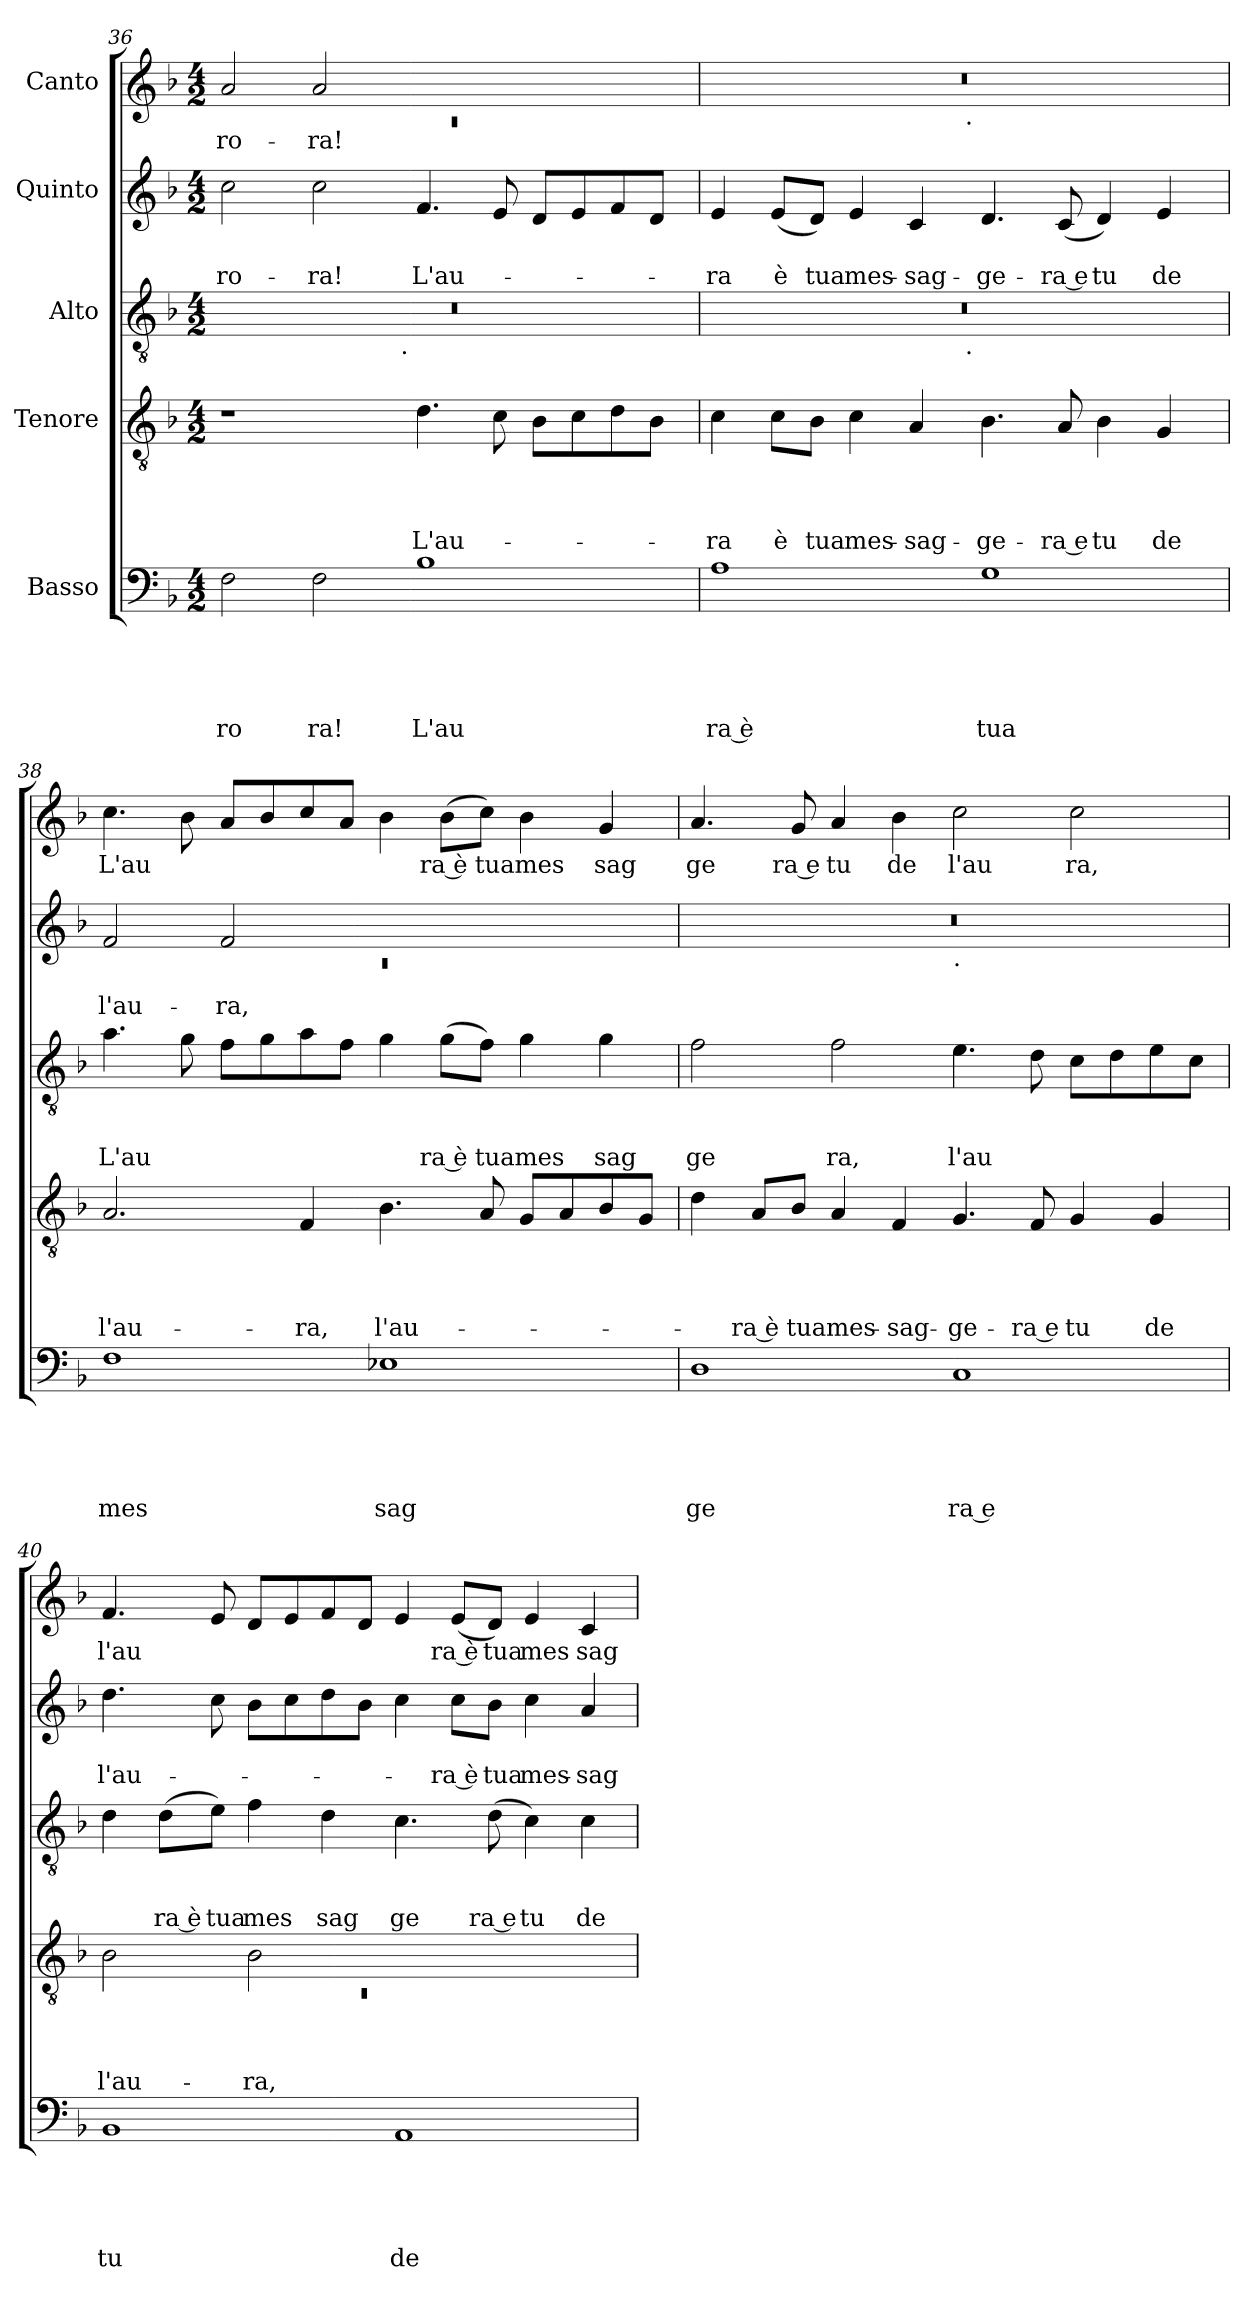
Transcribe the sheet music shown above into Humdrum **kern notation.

**kern	**text	**text	**text	**text	**text	**kern	**text	**text	**text	**text	**kern	**text	**text	**text	**kern	**text	**text	**kern	**text
*part5	*part5	*part5	*part5	*part5	*part5	*part4	*part4	*part4	*part4	*part4	*part3	*part3	*part3	*part3	*part2	*part2	*part2	*part1	*part1
*staff5	*staff5	*staff5	*staff5	*staff5	*staff5	*staff4	*staff4	*staff4	*staff4	*staff4	*staff3	*staff3	*staff3	*staff3	*staff2	*staff2	*staff2	*staff1	*staff1
*I"Basso	*	*	*	*	*	*I"Tenore	*	*	*	*	*I"Alto	*	*	*	*I"Quinto	*	*	*I"Canto	*
*clefF4	*	*	*	*	*	*clefGv2	*	*	*	*	*clefGv2	*	*	*	*clefG2	*	*	*clefG2	*
*k[b-]	*	*	*	*	*	*k[b-]	*	*	*	*	*k[b-]	*	*	*	*k[b-]	*	*	*k[b-]	*
*F:	*	*	*	*	*	*F:	*	*	*	*	*F:	*	*	*	*F:	*	*	*F:	*
*M4/2	*	*	*	*	*	*M4/2	*	*	*	*	*M4/2	*	*	*	*M4/2	*	*	*M4/2	*
=36	=36	=36	=36	=36	=36	=36	=36	=36	=36	=36	=36	=36	=36	=36	=36	=36	=36	=36	=36
*	*	*	*	*	*	*	*	*	*	*	*	*	*	*	*	*	*	*^	*
!	!	!	!	!	!LO:LY:b	!	!	!	!	!	!	!	!	!	!	!	!LO:LY:b	!	!LO:N:vis=1	!LO:LY:b
*	*	*	*	*	*	*	*	*	*	*	*^	*	*	*	*	*	*	*	*	*
2F\	.	.	.	.	ro	1r	.	.	.	.	0r	2ryy	.	.	.	2cc\	.	-ro-	2a/	0rc	-ro-
!	!	!	!	!	!LO:LY:b	!	!	!	!	!	!	!	!	!	!	!	!	!LO:LY:b	!	!	!LO:LY:b
2F\	.	.	.	.	ra!	.	.	.	.	.	.	4...ryy	.	.	.	2cc\	.	-ra!	2a/	.	-ra!
!	!	!	!	!	!	!	!	!	!	!	!	!LO:TX:b:t=.	!	!	!	!	!	!	!	!	!
.	.	.	.	.	.	.	.	.	.	.	.	1ryy	.	.	.	.	.	.	.	.	.
!	!	!	!	!	!LO:LY:b	!	!	!	!	!LO:LY:b	!	!	!	!	!	!	!	!LO:LY:b	!	!	!
1B-	.	.	.	.	L'au	4.d\	.	.	.	L'au-	.	.	.	.	.	4.f/	.	L'au-	1ryy	.	.
.	.	.	.	.	.	8c\	.	.	.	.	.	.	.	.	.	8e/	.	.	.	.	.
.	.	.	.	.	.	8B-\L	.	.	.	.	.	.	.	.	.	8d/L	.	.	.	.	.
.	.	.	.	.	.	8c\	.	.	.	.	.	.	.	.	.	8e/	.	.	.	.	.
.	.	.	.	.	.	8d\	.	.	.	.	.	.	.	.	.	8f/	.	.	.	.	.
.	.	.	.	.	.	8B-\J	.	.	.	.	.	.	.	.	.	8d/J	.	.	.	.	.
.	.	.	.	.	.	.	.	.	.	.	.	32ryy	.	.	.	.	.	.	.	.	.
=37	=37	=37	=37	=37	=37	=37	=37	=37	=37	=37	=37	=37	=37	=37	=37	=37	=37	=37	=37	=37	=37
!	!	!	!	!	!LO:LY:b:rj	!	!	!	!	!LO:LY:b	!	!	!	!	!	!	!	!LO:LY:b	!	!	!
1A	.	.	.	.	ra è	4c\	.	.	.	-ra	0r	2ryy	.	.	.	4e/	.	-ra	0r	2ryy	.
!	!	!	!	!	!	!	!	!	!	!LO:LY:b	!	!	!	!	!	!	!	!LO:LY:b	!	!	!
.	.	.	.	.	.	8c\L	.	.	.	è	.	.	.	.	.	(<8e/L	.	è	.	.	.
!	!	!	!	!	!	!	!	!	!	!LO:LY:b	!	!	!	!	!	!	!	!LO:LY:b	!	!	!
.	.	.	.	.	.	8B-\J	.	.	.	tua	.	.	.	.	.	8d/J)	.	tua	.	.	.
!	!	!	!	!	!	!	!	!	!	!LO:LY:b	!	!	!	!	!	!	!	!LO:LY:b	!	!	!
.	.	.	.	.	.	4c\	.	.	.	mes-	.	4...ryy	.	.	.	4e/	.	mes-	.	4...ryy	.
!	!	!	!	!	!	!	!	!	!	!LO:LY:b	!	!	!	!	!	!	!	!LO:LY:b	!	!	!
.	.	.	.	.	.	4A/	.	.	.	-sag-	.	.	.	.	.	4c/	.	-sag-	.	.	.
!	!	!	!	!	!	!	!	!	!	!	!	!	!	!	!	!	!	!	!	!LO:TX:b:t=.	!
!	!	!	!	!	!	!	!	!	!	!	!	!LO:TX:b:t=.	!	!	!	!	!	!	!	!	!
.	.	.	.	.	.	.	.	.	.	.	.	1ryy	.	.	.	.	.	.	.	1ryy	.
!	!	!	!	!	!LO:LY:b	!	!	!	!	!LO:LY:b	!	!	!	!	!	!	!	!LO:LY:b	!	!	!
1G	.	.	.	.	tua	4.B-\	.	.	.	-ge-	.	.	.	.	.	4.d/	.	-ge-	.	.	.
!	!	!	!	!	!	!	!	!	!	!LO:LY:b:rj	!	!	!	!	!	!	!	!LO:LY:b:rj	!	!	!
.	.	.	.	.	.	8A/	.	.	.	-ra e	.	.	.	.	.	(<8c/	.	-ra e	.	.	.
!	!	!	!	!	!	!	!	!	!	!LO:LY:b	!	!	!	!	!	!	!	!LO:LY:b	!	!	!
.	.	.	.	.	.	4B-\	.	.	.	tu	.	.	.	.	.	4d/)	.	tu	.	.	.
!	!	!	!	!	!	!	!	!	!	!LO:LY:b	!	!	!	!	!	!	!	!LO:LY:b	!	!	!
.	.	.	.	.	.	4G/	.	.	.	de	.	.	.	.	.	4e/	.	de	.	.	.
.	.	.	.	.	.	.	.	.	.	.	.	32ryy	.	.	.	.	.	.	.	32ryy	.
!!LO:LB:g=z
=38	=38	=38	=38	=38	=38	=38	=38	=38	=38	=38	=38	=38	=38	=38	=38	=38	=38	=38	=38	=38	=38
*	*	*	*	*	*	*	*	*	*	*	*	*	*	*	*	*^	*	*	*	*	*
!	!	!	!	!	!LO:LY:b	!	!	!	!	!LO:LY:b	!	!	!	!	!LO:LY:b	!	!LO:N:vis=1	!	!LO:LY:b	!	!	!LO:LY:b
*	*	*	*	*	*	*	*	*	*	*	*v	*v	*	*	*	*	*	*	*	*v	*v	*
1F	.	.	.	.	mes	2.A/	.	.	.	l'au-	4.a\	.	.	L'au	2f/	0rc	.	l'au-	4.cc\	L'au
.	.	.	.	.	.	.	.	.	.	.	8g\	.	.	.	.	.	.	.	8b-\	.
!	!	!	!	!	!	!	!	!	!	!	!	!	!	!	!	!	!	!LO:LY:b	!	!
.	.	.	.	.	.	.	.	.	.	.	8f\L	.	.	.	2f/	.	.	-ra,	8a/L	.
.	.	.	.	.	.	.	.	.	.	.	8g\	.	.	.	.	.	.	.	8b-/	.
!	!	!	!	!	!	!	!	!	!	!LO:LY:b	!	!	!	!	!	!	!	!	!	!
.	.	.	.	.	.	4F/	.	.	.	-ra,	8a\	.	.	.	.	.	.	.	8cc/	.
.	.	.	.	.	.	.	.	.	.	.	8f\J	.	.	.	.	.	.	.	8a/J	.
!	!	!	!	!	!LO:LY:b	!	!	!	!	!LO:LY:b	!	!	!	!	!	!	!	!	!	!
1E-X	.	.	.	.	sag	4.B-\	.	.	.	l'au-	4g\	.	.	.	1ryy	.	.	.	4b-\	.
!	!	!	!	!	!	!	!	!	!	!	!	!	!	!LO:LY:b:rj	!	!	!	!	!	!LO:LY:b:rj
.	.	.	.	.	.	.	.	.	.	.	(<8g\L	.	.	ra è	.	.	.	.	(<8b-\L	ra è
!	!	!	!	!	!	!	!	!	!	!	!	!	!	!LO:LY:b	!	!	!	!	!	!LO:LY:b
.	.	.	.	.	.	8A/	.	.	.	.	8f\J)	.	.	tua	.	.	.	.	8cc\J)	tua
!	!	!	!	!	!	!	!	!	!	!	!	!	!	!LO:LY:b	!	!	!	!	!	!LO:LY:b
.	.	.	.	.	.	8G/L	.	.	.	.	4g\	.	.	mes	.	.	.	.	4b-\	mes
.	.	.	.	.	.	8A/	.	.	.	.	.	.	.	.	.	.	.	.	.	.
!	!	!	!	!	!	!	!	!	!	!	!	!	!	!LO:LY:b	!	!	!	!	!	!LO:LY:b
.	.	.	.	.	.	8B-/	.	.	.	.	4g\	.	.	sag	.	.	.	.	4g/	sag
.	.	.	.	.	.	8G/J	.	.	.	.	.	.	.	.	.	.	.	.	.	.
=39	=39	=39	=39	=39	=39	=39	=39	=39	=39	=39	=39	=39	=39	=39	=39	=39	=39	=39	=39	=39
!	!	!	!	!	!LO:LY:b	!	!	!	!	!	!	!	!	!LO:LY:b	!	!	!	!	!	!LO:LY:b
1D	.	.	.	.	ge	4d\	.	.	.	.	2f\	.	.	ge	0r	1ryy	.	.	4.a/	ge
!	!	!	!	!	!	!	!	!	!	!LO:LY:b:rj	!	!	!	!	!	!	!	!	!	!
.	.	.	.	.	.	8A/L	.	.	.	-ra è	.	.	.	.	.	.	.	.	.	.
!	!	!	!	!	!	!	!	!	!	!LO:LY:b	!	!	!	!	!	!	!	!	!	!LO:LY:b:rj
.	.	.	.	.	.	8B-/J	.	.	.	tua	.	.	.	.	.	.	.	.	8g/	ra e
!	!	!	!	!	!	!	!	!	!	!LO:LY:b	!	!	!	!LO:LY:b	!	!	!	!	!	!LO:LY:b
.	.	.	.	.	.	4A/	.	.	.	mes-	2f\	.	.	ra,	.	.	.	.	4a/	tu
!	!	!	!	!	!	!	!	!	!	!LO:LY:b	!	!	!	!	!	!	!	!	!	!LO:LY:b
.	.	.	.	.	.	4F/	.	.	.	-sag-	.	.	.	.	.	.	.	.	4b-\	de
!	!	!	!	!	!	!	!	!	!	!	!	!	!	!	!	!LO:TX:b:t=.	!	!	!	!
!	!	!	!	!	!LO:LY:b:rj	!	!	!	!	!LO:LY:b	!	!	!	!LO:LY:b	!	!	!	!	!	!LO:LY:b
1C	.	.	.	.	ra e	4.G/	.	.	.	-ge-	4.e\	.	.	l'au	.	1ryy	.	.	2cc\	l'au
!	!	!	!	!	!	!	!	!	!	!LO:LY:b:rj	!	!	!	!	!	!	!	!	!	!
.	.	.	.	.	.	8F/	.	.	.	-ra e	8d\	.	.	.	.	.	.	.	.	.
!	!	!	!	!	!	!	!	!	!	!LO:LY:b	!	!	!	!	!	!	!	!	!	!LO:LY:b
.	.	.	.	.	.	4G/	.	.	.	tu	8c\L	.	.	.	.	.	.	.	2cc\	ra,
.	.	.	.	.	.	.	.	.	.	.	8d\	.	.	.	.	.	.	.	.	.
!	!	!	!	!	!	!	!	!	!	!LO:LY:b	!	!	!	!	!	!	!	!	!	!
.	.	.	.	.	.	4G/	.	.	.	de	8e\	.	.	.	.	.	.	.	.	.
.	.	.	.	.	.	.	.	.	.	.	8c\J	.	.	.	.	.	.	.	.	.
=40	=40	=40	=40	=40	=40	=40	=40	=40	=40	=40	=40	=40	=40	=40	=40	=40	=40	=40	=40	=40
*	*	*	*	*	*	*^	*	*	*	*	*	*	*	*	*	*	*	*	*	*
!	!	!	!	!	!LO:LY:b	!	!LO:N:vis=1	!	!	!	!LO:LY:b	!	!	!	!	!	!	!	!LO:LY:b	!	!LO:LY:b
*	*	*	*	*	*	*	*	*	*	*	*	*	*	*	*	*v	*v	*	*	*	*
1BB-	.	.	.	.	tu	2B-\	0rC	.	.	.	l'au-	4d\	.	.	.	4.dd\	.	l'au-	4.f/	l'au
!	!	!	!	!	!	!	!	!	!	!	!	!	!	!	!LO:LY:b:rj	!	!	!	!	!
.	.	.	.	.	.	.	.	.	.	.	.	(<8d\L	.	.	ra è	.	.	.	.	.
!	!	!	!	!	!	!	!	!	!	!	!	!	!	!	!LO:LY:b	!	!	!	!	!
.	.	.	.	.	.	.	.	.	.	.	.	8e\J)	.	.	tua	8cc\	.	.	8e/	.
!	!	!	!	!	!	!	!	!	!	!	!LO:LY:b	!	!	!	!LO:LY:b	!	!	!	!	!
.	.	.	.	.	.	2B-\	.	.	.	.	-ra,	4f\	.	.	mes	8b-\L	.	.	8d/L	.
.	.	.	.	.	.	.	.	.	.	.	.	.	.	.	.	8cc\	.	.	8e/	.
!	!	!	!	!	!	!	!	!	!	!	!	!	!	!	!LO:LY:b	!	!	!	!	!
.	.	.	.	.	.	.	.	.	.	.	.	4d\	.	.	sag	8dd\	.	.	8f/	.
.	.	.	.	.	.	.	.	.	.	.	.	.	.	.	.	8b-\J	.	.	8d/J	.
!	!	!	!	!	!LO:LY:b	!	!	!	!	!	!	!	!	!	!LO:LY:b	!	!	!	!	!
1AA	.	.	.	.	de	1ryy	.	.	.	.	.	4.c\	.	.	ge	4cc\	.	.	4e/	.
!	!	!	!	!	!	!	!	!	!	!	!	!	!	!	!	!	!	!LO:LY:b:rj	!	!LO:LY:b:rj
.	.	.	.	.	.	.	.	.	.	.	.	.	.	.	.	8cc\L	.	-ra è	(<8e/L	ra è
!	!	!	!	!	!	!	!	!	!	!	!	!	!	!	!LO:LY:b:rj	!	!	!LO:LY:b	!	!LO:LY:b
.	.	.	.	.	.	.	.	.	.	.	.	(<8d\	.	.	ra e	8b-\J	.	tua	8d/J)	tua
!	!	!	!	!	!	!	!	!	!	!	!	!	!	!	!LO:LY:b	!	!	!LO:LY:b	!	!LO:LY:b
.	.	.	.	.	.	.	.	.	.	.	.	4c\)	.	.	tu	4cc\	.	mes-	4e/	mes
!	!	!	!	!	!	!	!	!	!	!	!	!	!	!	!LO:LY:b	!	!	!LO:LY:b	!	!LO:LY:b
.	.	.	.	.	.	.	.	.	.	.	.	4c\	.	.	de	4a/	.	-sag-	4c/	sag
*	*	*	*	*	*	*v	*v	*	*	*	*	*	*	*	*	*	*	*	*	*
=	=	=	=	=	=	=	=	=	=	=	=	=	=	=	=	=	=	=	=
*-	*-	*-	*-	*-	*-	*-	*-	*-	*-	*-	*-	*-	*-	*-	*-	*-	*-	*-	*-
